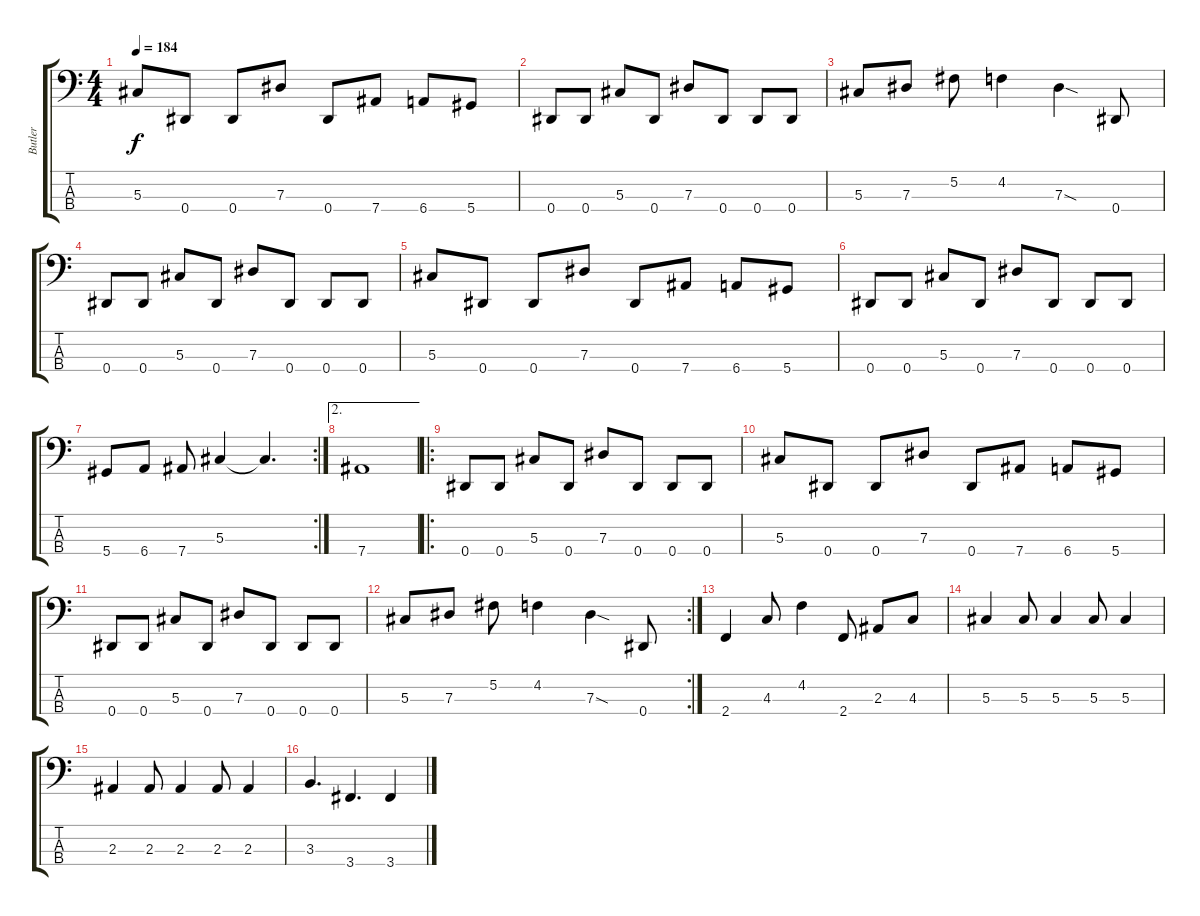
\track ("Butler" "Butler") {instrument electricbassfinger}
\staff {score tabs}
\tuning (Gb2 Db2 Ab1 Eb1) {hide}
\ts (4 4)
\tempo 184
\clef f4
\ks c
5.3.8{dy f} 0.4.8 0.4.8 7.3.8 0.4.8 7.4.8 6.4.8 5.4.8 |
0.4.8 0.4.8 5.3.8 0.4.8 7.3.8 0.4.8 0.4.8 0.4.8 |
5.3.8 7.3.8 5.2.8 4.2.4 7.3{sod}.4 0.4.8 |
0.4.8 0.4.8 5.3.8 0.4.8 7.3.8 0.4.8 0.4.8 0.4.8 |
5.3.8 0.4.8 0.4.8 7.3.8 0.4.8 7.4.8 6.4.8 5.4.8 |
0.4.8 0.4.8 5.3.8 0.4.8 7.3.8 0.4.8 0.4.8 0.4.8 |
\rc 2
5.4.8 6.4.8 7.4.8 5.3.4 5.3{t}.4{d} |
\ae 2
7.4.1 |
\ro
0.4.8 0.4.8 5.3.8 0.4.8 7.3.8 0.4.8 0.4.8 0.4.8 |
5.3.8 0.4.8 0.4.8 7.3.8 0.4.8 7.4.8 6.4.8 5.4.8 |
0.4.8 0.4.8 5.3.8 0.4.8 7.3.8 0.4.8 0.4.8 0.4.8 |
\rc 2
5.3.8 7.3.8 5.2.8 4.2.4 7.3{sod}.4 0.4.8 |
2.4.4 4.3.8 4.2.4 2.4.8 2.3.8 4.3.8 |
5.3.4 5.3.8 5.3.4 5.3.8 5.3.4 |
2.3.4 2.3.8 2.3.4 2.3.8 2.3.4 |
3.3.4{d} 3.4.4{d} 3.4.4
